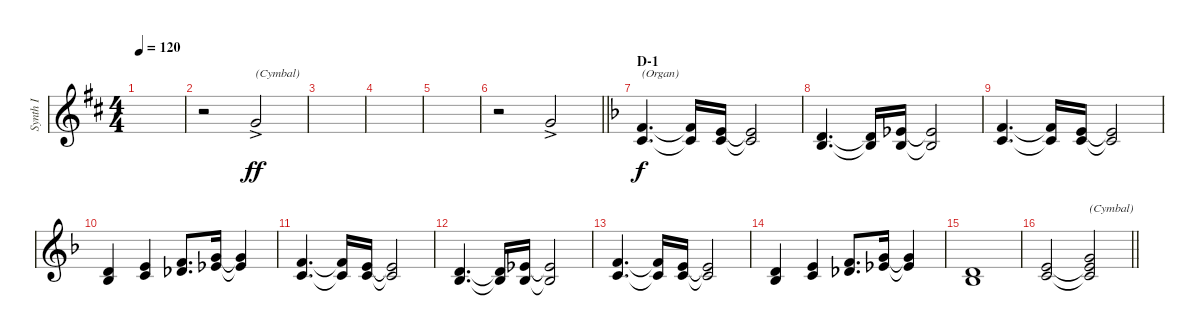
\track ("Synth I" "Synth I") {instrument guitarfretnoise}
\staff {score}
\tuning (E4 B3 G3 D3 A2 E2) {hide}
\ts (4 4)
\tempo 120
\clef g2
\ks d
|
r.2 3.1{ac}.2{txt "(Cymbal)" dy ff instrument reversecymbal} |
|
|
|
\barLineRight lightlight
r.2 3.1{ac}.2 |
\section ("" "D-1")
\ks f
(1.2 10.3).4{d txt "(Organ)" dy f volume 8 instrument pad7halo} (1.2{t} 10.3{t}).16 (0.1 1.2).16 (0.1{t} 1.2{t}).2 |
(3.2 3.3).4{d} (3.2{t} 3.3{t}).16 (4.2 3.3).16 (4.2{t} 3.3{t}).2 |
(1.1 1.2).4{d} (1.1{t} 1.2{t}).16 (0.1 5.3).16 (0.1{t} 5.3{t}).2 |
(3.2 3.3).4 (0.1 1.2).4 (1.1 2.2).8{d} (3.1 4.2).16 (3.1{t} 4.2{t}).4 |
(1.2 10.3).4{d} (1.2{t} 10.3{t}).16 (0.1 1.2).16 (0.1{t} 1.2{t}).2 |
(3.2 3.3).4{d} (3.2{t} 3.3{t}).16 (4.2 3.3).16 (4.2{t} 3.3{t}).2 |
(1.2 10.3).4{d} (1.2{t} 10.3{t}).16 (0.1 1.2).16 (0.1{t} 1.2{t}).2 |
(3.2 3.3).4 (0.1 1.2).4 (1.1 2.2).8{d} (3.1 4.2).16 (3.1{t} 4.2{t}).4 |
(3.2 3.3).1 |
\barLineRight lightlight
(1.2 9.3).2 (3.1 1.2{t} 9.3{t}).2{txt "(Cymbal)" instrument reversecymbal}
